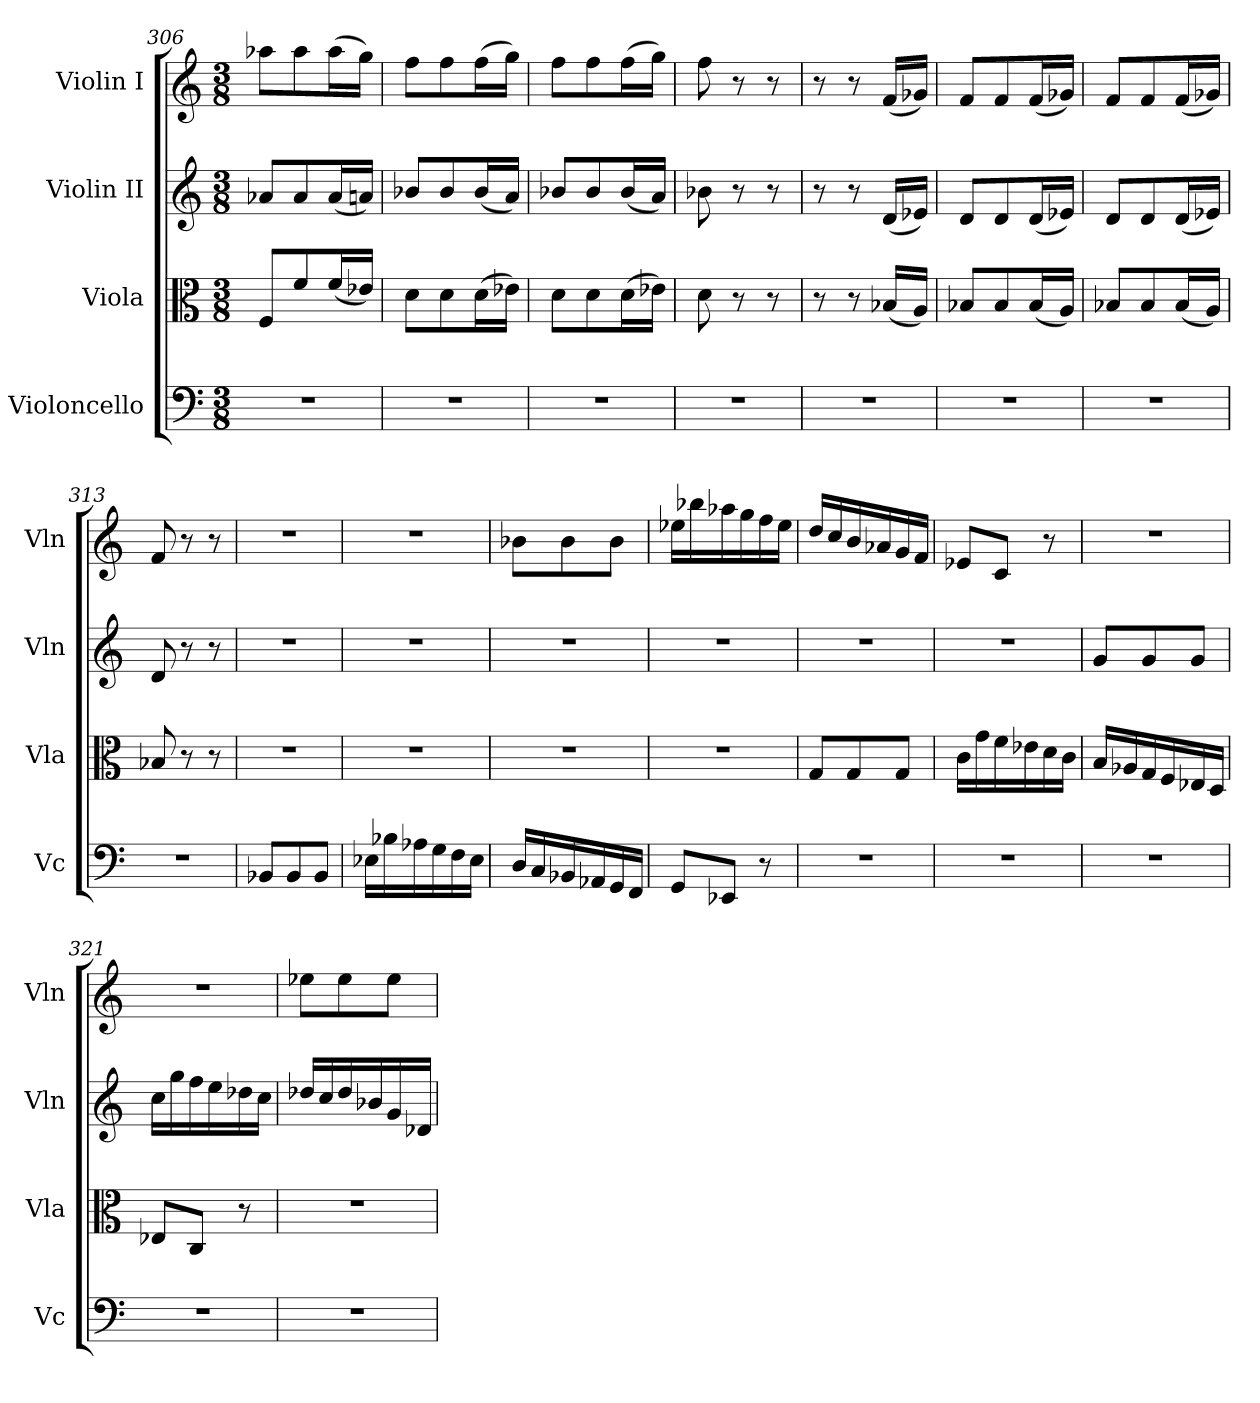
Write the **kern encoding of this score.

**kern	**kern	**kern	**kern
*part4	*part3	*part2	*part1
*staff4	*staff3	*staff2	*staff1
*I"Violoncello	*I"Viola	*I"Violin II	*I"Violin I
*I'Vc	*I'Vla	*I'Vln	*I'Vln
*clefF4	*clefC3	*clefG2	*clefG2
*k[]	*k[]	*k[]	*k[]
*C:	*C:	*C:	*C:
*M3/8	*M3/8	*M3/8	*M3/8
=306	=306	=306	=306
4.r	8F/L	8a-X/L	8aa-X\L
.	8f/	8a-/	8aa-\
.	(16f/L	(16a-/L	(16aa-\L
.	16e-X/JJ)	16an/JJ)	16gg\JJ)
=307	=307	=307	=307
4.r	8d\L	8b-X/L	8ff\L
.	8d\	8b-/	8ff\
.	(16d\L	(16b-/L	(16ff\L
.	16e-X\JJ)	16a/JJ)	16gg\JJ)
=308	=308	=308	=308
4.r	8d\L	8b-X/L	8ff\L
.	8d\	8b-/	8ff\
.	(16d\L	(16b-/L	(16ff\L
.	16e-X\JJ)	16a/JJ)	16gg\JJ)
=309	=309	=309	=309
4.r	8d	8b-X	8ff
.	8r	8r	8r
.	8r	8r	8r
=310	=310	=310	=310
4.r	8r	8r	8r
.	8r	8r	8r
.	(16B-X/LL	(16d/LL	(16f/LL
.	16A/JJ)	16e-X/JJ)	16g-X/JJ)
=311	=311	=311	=311
4.r	8B-X/L	8d/L	8f/L
.	8B-/	8d/	8f/
.	(16B-/L	(16d/L	(16f/L
.	16A/JJ)	16e-X/JJ)	16g-X/JJ)
=312	=312	=312	=312
4.r	8B-X/L	8d/L	8f/L
.	8B-/	8d/	8f/
.	(16B-/L	(16d/L	(16f/L
.	16A/JJ)	16e-X/JJ)	16g-X/JJ)
=313	=313	=313	=313
4.r	8B-X	8d	8f
.	8r	8r	8r
.	8r	8r	8r
=314	=314	=314	=314
8BB-X/L	4.r	4.r	4.r
8BB-/	.	.	.
8BB-/J	.	.	.
=315	=315	=315	=315
16E-X\LL	4.r	4.r	4.r
16B-X\	.	.	.
16A-X\	.	.	.
16G\	.	.	.
16F\	.	.	.
16E-\JJ	.	.	.
=316	=316	=316	=316
16D/LL	4.r	4.r	8b-X\L
16C/	.	.	.
16BB-X/	.	.	8b-\
16AA-X/	.	.	.
16GG/	.	.	8b-\J
16FF/JJ	.	.	.
=317	=317	=317	=317
8GG/L	4.r	4.r	16ee-X\LL
.	.	.	16bb-X\
8EE-X/J	.	.	16aa-X\
.	.	.	16gg\
8r	.	.	16ff\
.	.	.	16ee-\JJ
=318	=318	=318	=318
4.r	8G/L	4.r	16dd/LL
.	.	.	16cc/
.	8G/	.	16b/
.	.	.	16a-X/
.	8G/J	.	16g/
.	.	.	16f/JJ
=319	=319	=319	=319
4.r	16c\LL	4.r	8e-X/L
.	16g\	.	.
.	16f\	.	8c/J
.	16e-X\	.	.
.	16d\	.	8r
.	16c\JJ	.	.
=320	=320	=320	=320
4.r	16B/LL	8g/L	4.r
.	16A-X/	.	.
.	16G/	8g/	.
.	16F/	.	.
.	16E-X/	8g/J	.
.	16D/JJ	.	.
=321	=321	=321	=321
4.r	8E-X/L	16cc\LL	4.r
.	.	16gg\	.
.	8C/J	16ff\	.
.	.	16ee\	.
.	8r	16dd-X\	.
.	.	16cc\JJ	.
=322	=322	=322	=322
4.r	4.r	16dd-X/LL	8ee-X\L
.	.	16cc/	.
.	.	16dd-/	8ee-\
.	.	16b-X/	.
.	.	16g/	8ee-\J
.	.	16d-X/JJ	.
=	=	=	=
*-	*-	*-	*-
